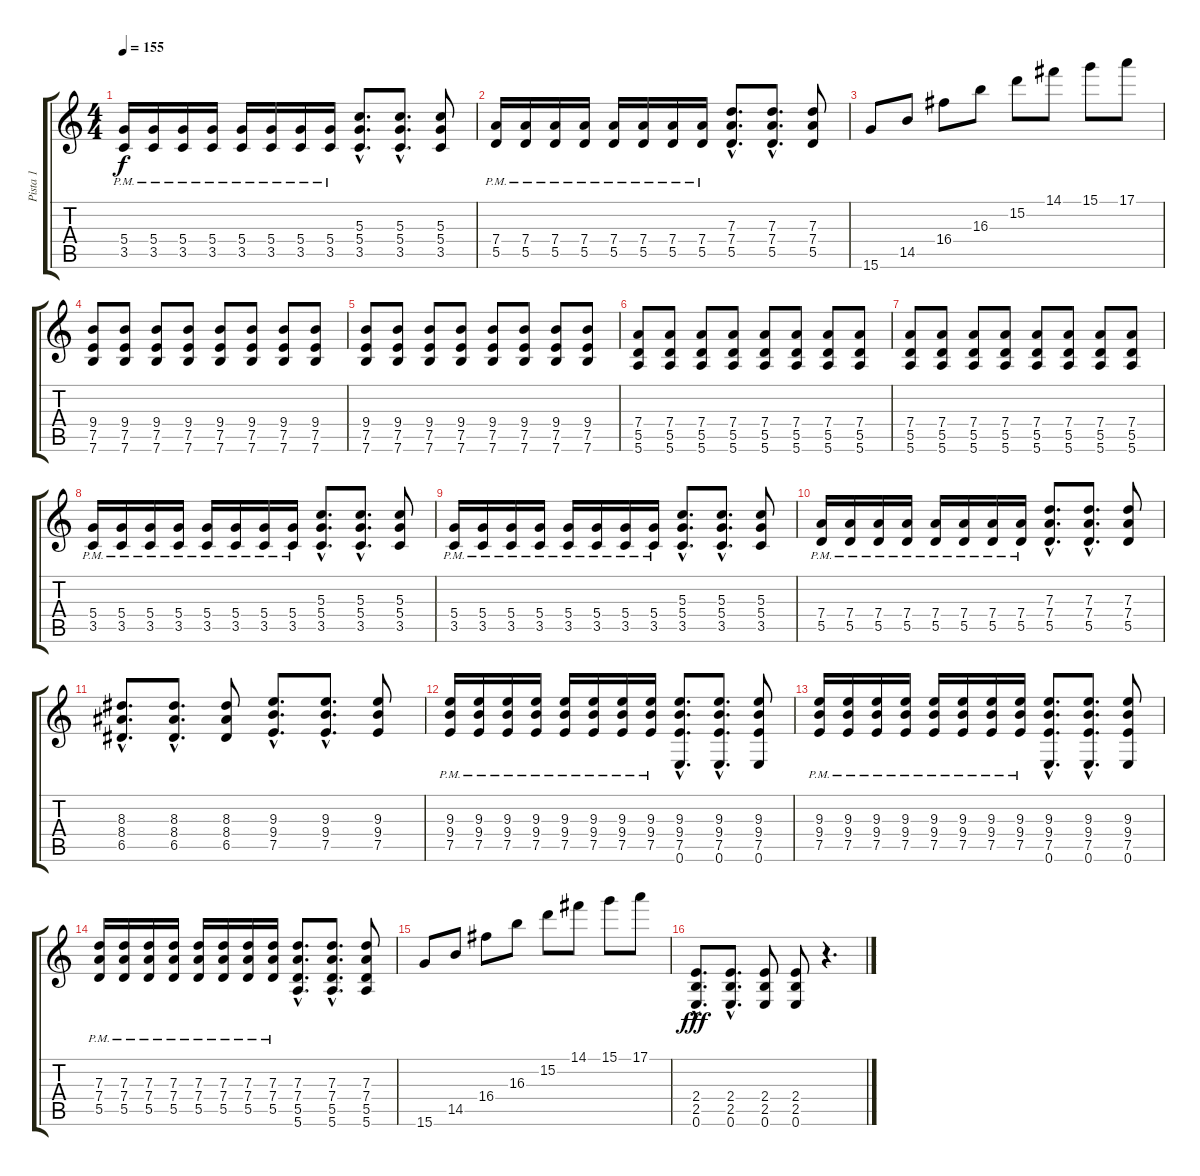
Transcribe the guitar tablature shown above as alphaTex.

\track ("Pista 1" "Pista 1") {instrument electricguitarjazz}
\staff {score tabs}
\tuning (E4 B3 G3 D3 A2 E2) {hide}
\ts (4 4)
\tempo 155
\clef g2
\ks c
(5.4{pm} 3.5{pm}).16{dy f} (5.4{pm} 3.5{pm}).16 (5.4{pm} 3.5{pm}).16 (5.4{pm} 3.5{pm}).16 (5.4{pm} 3.5{pm}).16 (5.4{pm} 3.5{pm}).16 (5.4{pm} 3.5{pm}).16 (5.4{pm} 3.5{pm}).16 (5.3{hac} 5.4{hac} 3.5{hac}).8{d} (5.3{hac} 5.4{hac} 3.5{hac}).8{d} (5.3 5.4 3.5).8 |
(7.4{pm} 5.5{pm}).16 (7.4{pm} 5.5{pm}).16 (7.4{pm} 5.5{pm}).16 (7.4{pm} 5.5{pm}).16 (7.4{pm} 5.5{pm}).16 (7.4{pm} 5.5{pm}).16 (7.4{pm} 5.5{pm}).16 (7.4{pm} 5.5{pm}).16 (7.3{hac} 7.4{hac} 5.5{hac}).8{d} (7.3{hac} 7.4{hac} 5.5{hac}).8{d} (7.3 7.4 5.5).8 |
15.6.8 14.5.8 16.4.8 16.3.8 15.2.8 14.1.8 15.1.8 17.1.8 |
(9.4 7.5 7.6).8 (9.4 7.5 7.6).8 (9.4 7.5 7.6).8 (9.4 7.5 7.6).8 (9.4 7.5 7.6).8 (9.4 7.5 7.6).8 (9.4 7.5 7.6).8 (9.4 7.5 7.6).8 |
(9.4 7.5 7.6).8 (9.4 7.5 7.6).8 (9.4 7.5 7.6).8 (9.4 7.5 7.6).8 (9.4 7.5 7.6).8 (9.4 7.5 7.6).8 (9.4 7.5 7.6).8 (9.4 7.5 7.6).8 |
(7.4 5.5 5.6).8 (7.4 5.5 5.6).8 (7.4 5.5 5.6).8 (7.4 5.5 5.6).8 (7.4 5.5 5.6).8 (7.4 5.5 5.6).8 (7.4 5.5 5.6).8 (7.4 5.5 5.6).8 |
(7.4 5.5 5.6).8 (7.4 5.5 5.6).8 (7.4 5.5 5.6).8 (7.4 5.5 5.6).8 (7.4 5.5 5.6).8 (7.4 5.5 5.6).8 (7.4 5.5 5.6).8 (7.4 5.5 5.6).8 |
(5.4{pm} 3.5{pm}).16 (5.4{pm} 3.5{pm}).16 (5.4{pm} 3.5{pm}).16 (5.4{pm} 3.5{pm}).16 (5.4{pm} 3.5{pm}).16 (5.4{pm} 3.5{pm}).16 (5.4{pm} 3.5{pm}).16 (5.4{pm} 3.5{pm}).16 (5.3{hac} 5.4{hac} 3.5{hac}).8{d} (5.3{hac} 5.4{hac} 3.5{hac}).8{d} (5.3 5.4 3.5).8 |
(5.4{pm} 3.5{pm}).16 (5.4{pm} 3.5{pm}).16 (5.4{pm} 3.5{pm}).16 (5.4{pm} 3.5{pm}).16 (5.4{pm} 3.5{pm}).16 (5.4{pm} 3.5{pm}).16 (5.4{pm} 3.5{pm}).16 (5.4{pm} 3.5{pm}).16 (5.3{hac} 5.4{hac} 3.5{hac}).8{d} (5.3{hac} 5.4{hac} 3.5{hac}).8{d} (5.3 5.4 3.5).8 |
(7.4{pm} 5.5{pm}).16 (7.4{pm} 5.5{pm}).16 (7.4{pm} 5.5{pm}).16 (7.4{pm} 5.5{pm}).16 (7.4{pm} 5.5{pm}).16 (7.4{pm} 5.5{pm}).16 (7.4{pm} 5.5{pm}).16 (7.4{pm} 5.5{pm}).16 (7.3{hac} 7.4{hac} 5.5{hac}).8{d} (7.3{hac} 7.4{hac} 5.5{hac}).8{d} (7.3 7.4 5.5).8 |
(8.3{hac} 8.4{hac} 6.5{hac}).8{d} (8.3{hac} 8.4{hac} 6.5{hac}).8{d} (8.3 8.4 6.5).8 (9.3{hac} 9.4{hac} 7.5{hac}).8{d} (9.3{hac} 9.4{hac} 7.5{hac}).8{d} (9.3 9.4 7.5).8 |
(9.3{pm} 9.4{pm} 7.5{pm}).16 (9.3{pm} 9.4{pm} 7.5{pm}).16 (9.3{pm} 9.4{pm} 7.5{pm}).16 (9.3{pm} 9.4{pm} 7.5{pm}).16 (9.3{pm} 9.4{pm} 7.5{pm}).16 (9.3{pm} 9.4{pm} 7.5{pm}).16 (9.3{pm} 9.4{pm} 7.5{pm}).16 (9.3{pm} 9.4{pm} 7.5{pm}).16 (9.3{hac} 9.4{hac} 7.5{hac} 0.6{hac}).8{d} (9.3{hac} 9.4{hac} 7.5{hac} 0.6{hac}).8{d} (9.3 9.4 7.5 0.6).8 |
(9.3{pm} 9.4{pm} 7.5{pm}).16 (9.3{pm} 9.4{pm} 7.5{pm}).16 (9.3{pm} 9.4{pm} 7.5{pm}).16 (9.3{pm} 9.4{pm} 7.5{pm}).16 (9.3{pm} 9.4{pm} 7.5{pm}).16 (9.3{pm} 9.4{pm} 7.5{pm}).16 (9.3{pm} 9.4{pm} 7.5{pm}).16 (9.3{pm} 9.4{pm} 7.5{pm}).16 (9.3{hac} 9.4{hac} 7.5{hac} 0.6{hac}).8{d} (9.3{hac} 9.4{hac} 7.5{hac} 0.6{hac}).8{d} (9.3 9.4 7.5 0.6).8 |
(7.3{pm} 7.4{pm} 5.5{pm}).16 (7.3{pm} 7.4{pm} 5.5{pm}).16 (7.3{pm} 7.4{pm} 5.5{pm}).16 (7.3{pm} 7.4{pm} 5.5{pm}).16 (7.3{pm} 7.4{pm} 5.5{pm}).16 (7.3{pm} 7.4{pm} 5.5{pm}).16 (7.3{pm} 7.4{pm} 5.5{pm}).16 (7.3{pm} 7.4{pm} 5.5{pm}).16 (7.3{hac} 7.4{hac} 5.5{hac} 5.6{hac}).8{d} (7.3{hac} 7.4{hac} 5.5{hac} 5.6{hac}).8{d} (7.3 7.4 5.5 5.6).8 |
15.6.8 14.5.8 16.4.8 16.3.8 15.2.8 14.1.8 15.1.8 17.1.8 |
(2.4{hac} 2.5{hac} 0.6{hac}).8{d dy fff} (2.4{hac} 2.5{hac} 0.6{hac}).8{d} (2.4 2.5 0.6).8 (2.4 2.5 0.6).8 r.4{d}
